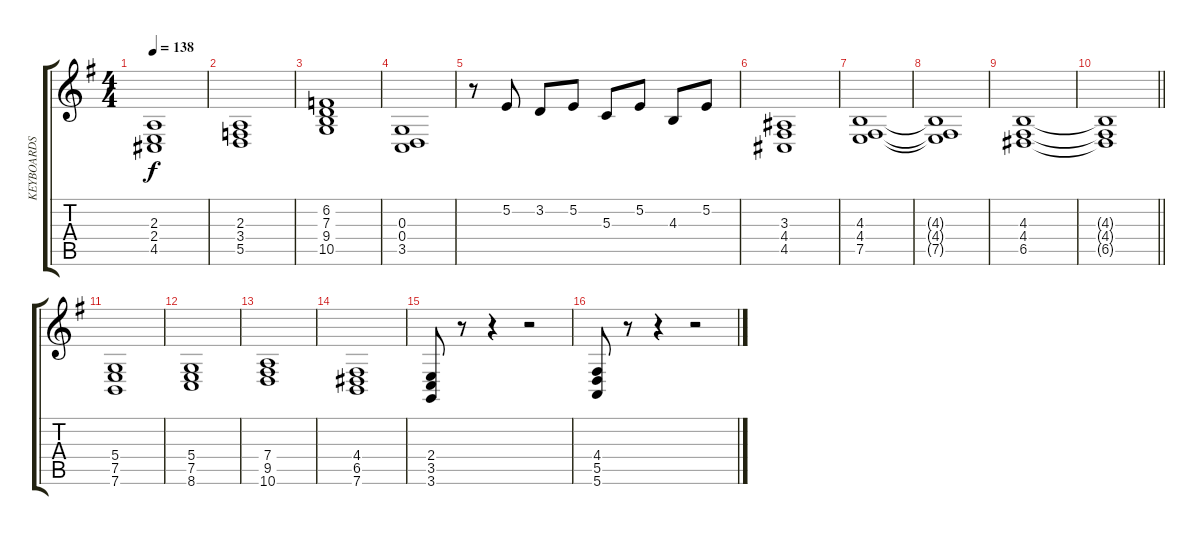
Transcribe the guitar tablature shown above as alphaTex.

\track ("KEYBOARDS" "KEYBOARDS") {instrument synthstrings1}
\staff {score tabs}
\tuning (E4 B3 G3 D3 A2 E2) {hide}
\ts (4 4)
\tempo 138
\clef g2
\ks eminor
(2.3 2.4 4.5).1{dy f} |
(2.3 3.4 5.5).1 |
(6.2 7.3 9.4 10.5).1 |
(0.3 0.4 3.5).1 |
r.8 5.2.8 3.2.8 5.2.8 5.3.8 5.2.8 4.3.8 5.2.8 |
(3.3 4.4 4.5).1 |
(4.3 4.4 7.5).1 |
(4.3{t} 4.4{t} 7.5{t}).1 |
(4.3 4.4 6.5).1 |
\barLineRight lightlight
(4.3{t} 4.4{t} 6.5{t}).1 |
(5.4 7.5 7.6).1 |
(5.4 7.5 8.6).1 |
(7.4 9.5 10.6).1 |
(4.4 6.5 7.6).1 |
(2.4 3.5 3.6).8 r.8 r.4 r.2 |
(4.4 5.5 5.6).8 r.8 r.4 r.2
